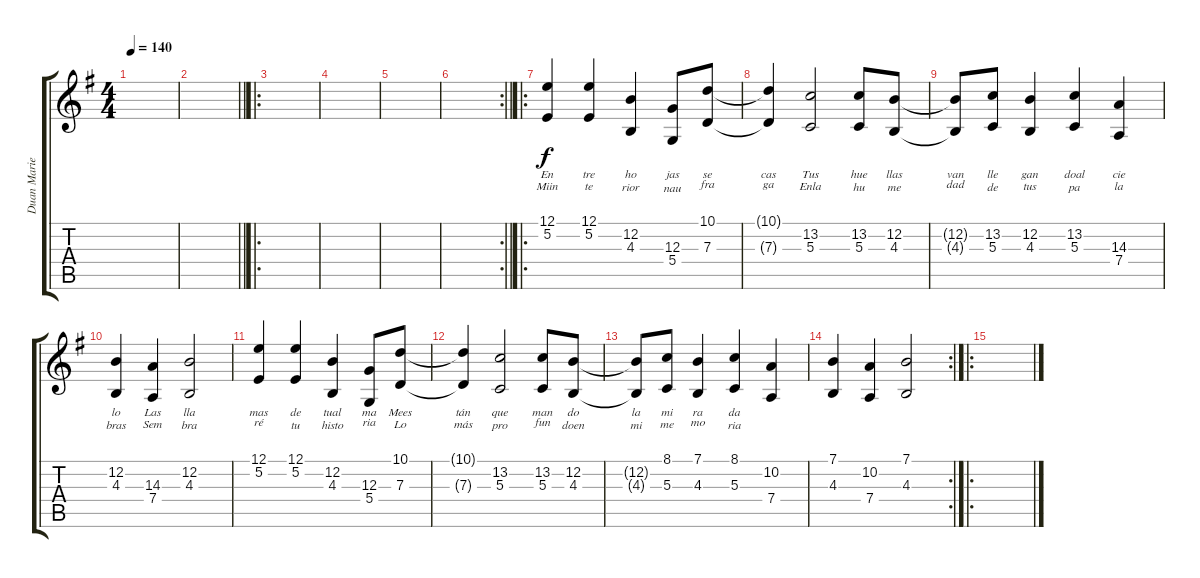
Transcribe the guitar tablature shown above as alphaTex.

\track ("Duan Marie" "Duan Marie") {instrument synthvoice}
\staff {score tabs}
\tuning (E4 B3 G3 D3 A2 E2) {hide}
\ts (4 4)
\tempo 140
\clef g2
\ks eminor
|
\barLineRight lightlight
|
\ro
|
|
|
\rc 2
\barLineRight lightlight
|
\ro
(12.1 5.2).4{lyrics (0 "En") lyrics (1 "Miin") lyrics (2 "") lyrics (3 "") lyrics (4 "") volume 16} (12.1 5.2).4{lyrics (0 "tre") lyrics (1 "te") lyrics (2 "") lyrics (3 "") lyrics (4 "")} (12.2 4.3).4{lyrics (0 "ho") lyrics (1 "rior") lyrics (2 "") lyrics (3 "") lyrics (4 "")} (12.3 5.4).8{lyrics (0 "jas") lyrics (1 "nau") lyrics (2 "") lyrics (3 "") lyrics (4 "")} (10.1 7.3).8{lyrics (0 "se") lyrics (1 "fra") lyrics (2 "") lyrics (3 "") lyrics (4 "")} |
(10.1{t} 7.3{t}).4{lyrics (0 "cas") lyrics (1 "ga") lyrics (2 "") lyrics (3 "") lyrics (4 "")} (13.2 5.3).2{lyrics (0 "Tus") lyrics (1 "Enla") lyrics (2 "") lyrics (3 "") lyrics (4 "")} (13.2 5.3).8{lyrics (0 "hue") lyrics (1 "hu") lyrics (2 "") lyrics (3 "") lyrics (4 "")} (12.2 4.3).8{lyrics (0 "llas") lyrics (1 "me") lyrics (2 "") lyrics (3 "") lyrics (4 "")} |
(12.2{t} 4.3{t}).8{lyrics (0 "van") lyrics (1 "dad") lyrics (2 "") lyrics (3 "") lyrics (4 "")} (13.2 5.3).8{lyrics (0 "lle") lyrics (1 "de") lyrics (2 "") lyrics (3 "") lyrics (4 "")} (12.2 4.3).4{lyrics (0 "gan") lyrics (1 "tus") lyrics (2 "") lyrics (3 "") lyrics (4 "")} (13.2 5.3).4{lyrics (0 "doal") lyrics (1 "pa") lyrics (2 "") lyrics (3 "") lyrics (4 "")} (14.3 7.4).4{lyrics (0 "cie") lyrics (1 "la") lyrics (2 "") lyrics (3 "") lyrics (4 "")} |
(12.2 4.3).4{lyrics (0 "lo") lyrics (1 "bras") lyrics (2 "") lyrics (3 "") lyrics (4 "")} (14.3 7.4).4{lyrics (0 "Las") lyrics (1 "Sem") lyrics (2 "") lyrics (3 "") lyrics (4 "")} (12.2 4.3).2{lyrics (0 "lla") lyrics (1 "bra") lyrics (2 "") lyrics (3 "") lyrics (4 "")} |
(12.1 5.2).4{lyrics (0 "mas") lyrics (1 "ré") lyrics (2 "") lyrics (3 "") lyrics (4 "")} (12.1 5.2).4{lyrics (0 "de") lyrics (1 "tu") lyrics (2 "") lyrics (3 "") lyrics (4 "")} (12.2 4.3).4{lyrics (0 "tual") lyrics (1 "histo") lyrics (2 "") lyrics (3 "") lyrics (4 "")} (12.3 5.4).8{lyrics (0 "ma") lyrics (1 "ria") lyrics (2 "") lyrics (3 "") lyrics (4 "")} (10.1 7.3).8{lyrics (0 "Mees") lyrics (1 "Lo") lyrics (2 "") lyrics (3 "") lyrics (4 "")} |
(10.1{t} 7.3{t}).4{lyrics (0 "tán") lyrics (1 "más") lyrics (2 "") lyrics (3 "") lyrics (4 "")} (13.2 5.3).2{lyrics (0 "que") lyrics (1 "pro") lyrics (2 "") lyrics (3 "") lyrics (4 "")} (13.2 5.3).8{lyrics (0 "man") lyrics (1 "fun") lyrics (2 "") lyrics (3 "") lyrics (4 "")} (12.2 4.3).8{lyrics (0 "do") lyrics (1 "doen") lyrics (2 "") lyrics (3 "") lyrics (4 "")} |
(12.2{t} 4.3{t}).8{lyrics (0 "la") lyrics (1 "mi") lyrics (2 "") lyrics (3 "") lyrics (4 "")} (8.1 5.3).8{lyrics (0 "mi") lyrics (1 "me") lyrics (2 "") lyrics (3 "") lyrics (4 "")} (7.1 4.3).4{lyrics (0 "ra") lyrics (1 "mo") lyrics (2 "") lyrics (3 "") lyrics (4 "")} (8.1 5.3).4{lyrics (0 "da") lyrics (1 "ria") lyrics (2 "") lyrics (3 "") lyrics (4 "")} (10.2 7.4).4 |
\rc 2
(7.1 4.3).4 (10.2 7.4).4 (7.1 4.3).2 |
\ro
